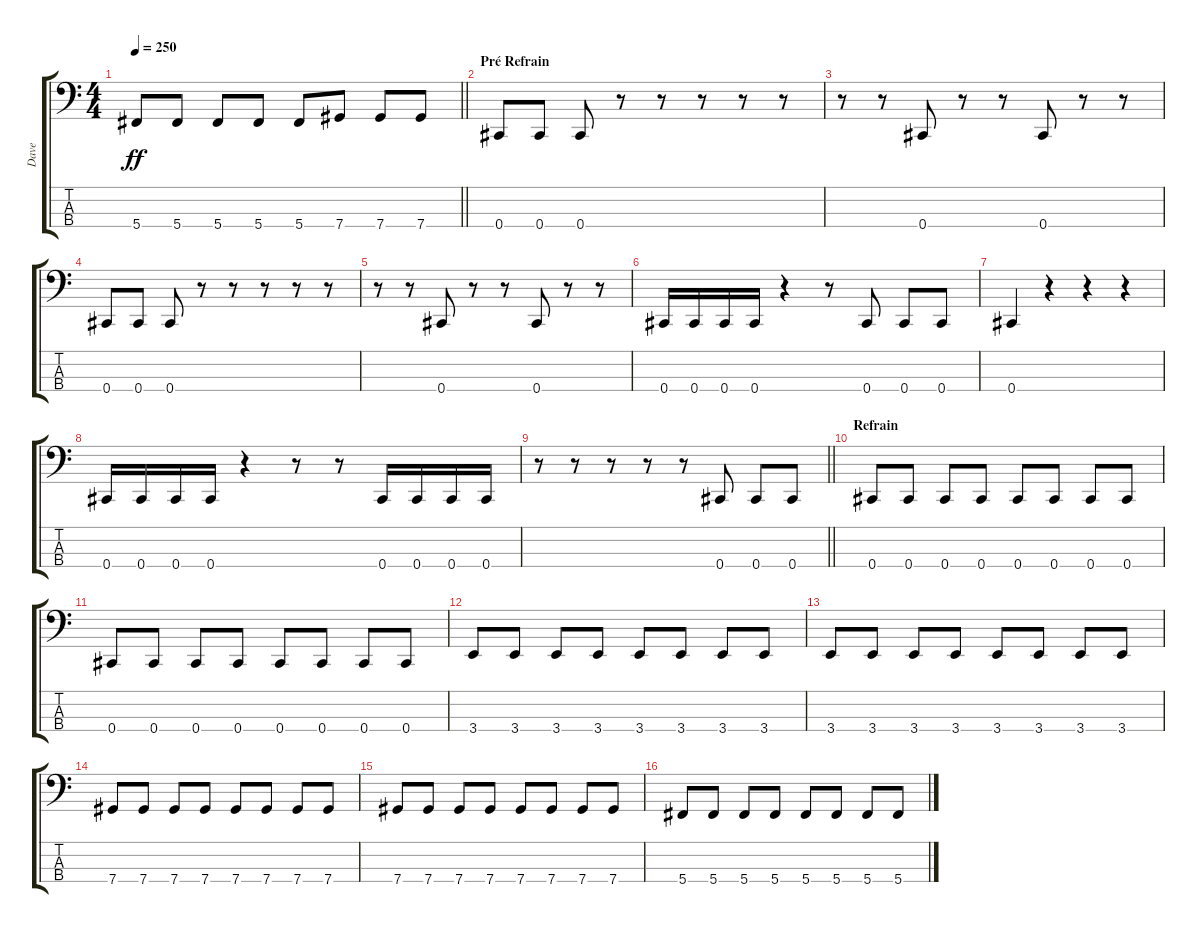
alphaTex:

\track ("Dave" "Dave") {instrument electricbassfinger}
\staff {score tabs}
\tuning (E2 B1 Gb1 Db1) {hide}
\ts (4 4)
\tempo 250
\clef f4
\barLineRight lightlight
\ks c
5.4.8{dy ff} 5.4.8 5.4.8 5.4.8 5.4.8 7.4.8 7.4.8 7.4.8 |
\section ("" "Pré Refrain")
0.4.8 0.4.8 0.4.8 r.8 r.8 r.8 r.8 r.8 |
r.8 r.8 0.4.8 r.8 r.8 0.4.8 r.8 r.8 |
0.4.8 0.4.8 0.4.8 r.8 r.8 r.8 r.8 r.8 |
r.8 r.8 0.4.8 r.8 r.8 0.4.8 r.8 r.8 |
0.4.16 0.4.16 0.4.16 0.4.16 r.4 r.8 0.4.8 0.4.8 0.4.8 |
0.4.4 r.4 r.4 r.4 |
0.4.16 0.4.16 0.4.16 0.4.16 r.4 r.8 r.8 0.4.16 0.4.16 0.4.16 0.4.16 |
\barLineRight lightlight
r.8 r.8 r.8 r.8 r.8 0.4.8 0.4.8 0.4.8 |
\section ("" "Refrain")
0.4.8 0.4.8 0.4.8 0.4.8 0.4.8 0.4.8 0.4.8 0.4.8 |
0.4.8 0.4.8 0.4.8 0.4.8 0.4.8 0.4.8 0.4.8 0.4.8 |
3.4.8 3.4.8 3.4.8 3.4.8 3.4.8 3.4.8 3.4.8 3.4.8 |
3.4.8 3.4.8 3.4.8 3.4.8 3.4.8 3.4.8 3.4.8 3.4.8 |
7.4.8 7.4.8 7.4.8 7.4.8 7.4.8 7.4.8 7.4.8 7.4.8 |
7.4.8 7.4.8 7.4.8 7.4.8 7.4.8 7.4.8 7.4.8 7.4.8 |
5.4.8 5.4.8 5.4.8 5.4.8 5.4.8 5.4.8 5.4.8 5.4.8
